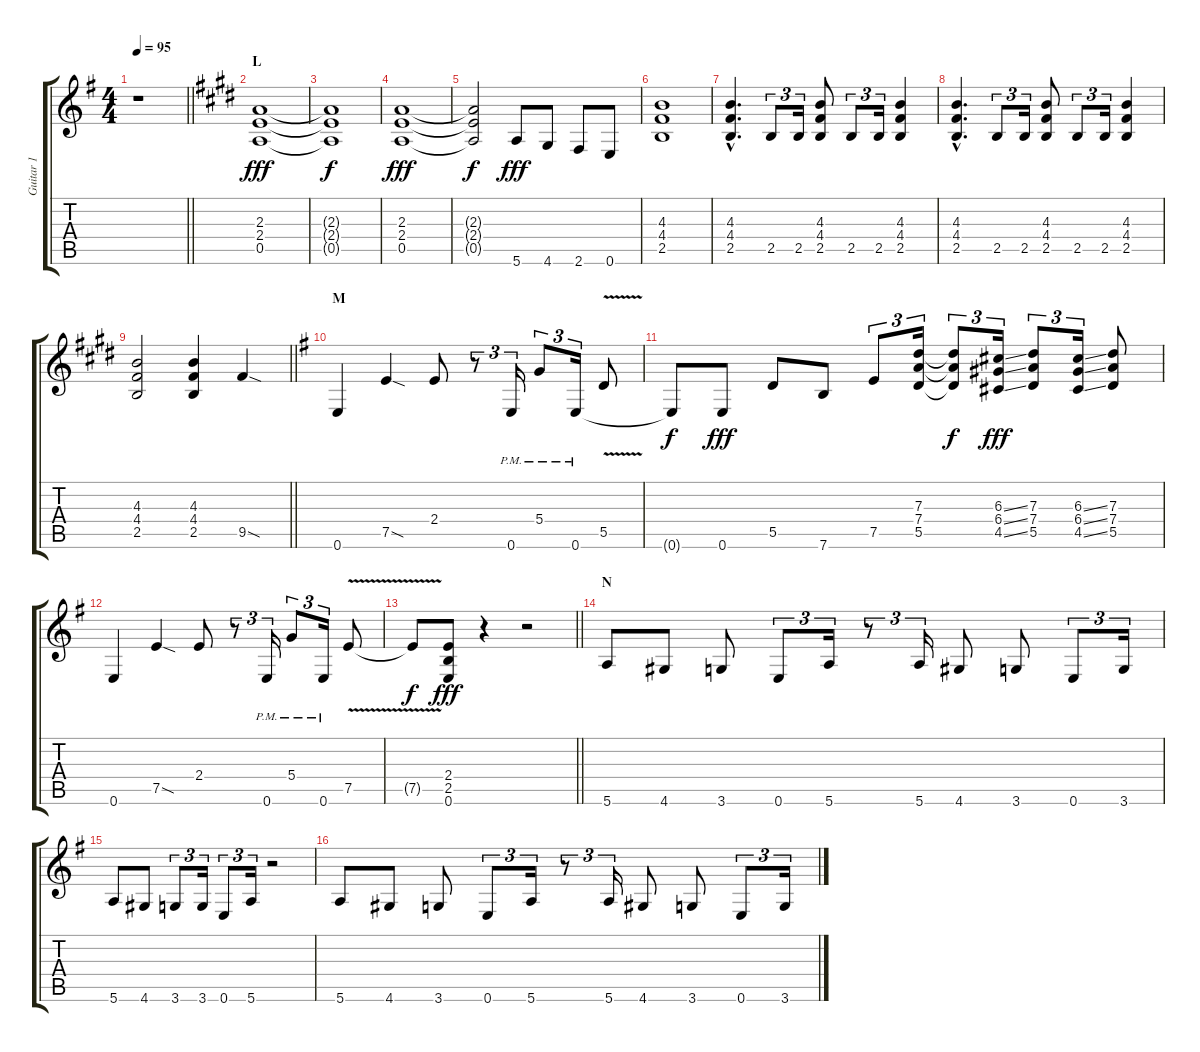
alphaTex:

\track ("Guitar 1" "Guitar 1") {instrument distortionguitar}
\staff {score tabs}
\tuning (E4 B3 G3 D3 A2 E2) {hide}
\ts (4 4)
\tempo 95
\clef g2
\barLineRight lightlight
\ks g
r.1{dy fff} |
\section ("" "L")
\ks e
(2.3 2.4 0.5).1 |
(2.3{t} 2.4{t} 0.5{t}).1{dy f} |
(2.3 2.4 0.5).1{dy fff} |
(2.3{t} 2.4{t} 0.5{t}).2{dy f} 5.6.8{dy fff} 4.6.8 2.6.8 0.6.8 |
(4.3 4.4 2.5).1 |
(4.3{hac} 4.4{hac} 2.5{hac}).4{d} 2.5.8{tu (3 2)} 2.5.16{tu (3 2)} (4.3 4.4 2.5).8 2.5.8{tu (3 2)} 2.5.16{tu (3 2)} (4.3 4.4 2.5).4 |
(4.3{hac} 4.4{hac} 2.5{hac}).4{d} 2.5.8{tu (3 2)} 2.5.16{tu (3 2)} (4.3 4.4 2.5).8 2.5.8{tu (3 2)} 2.5.16{tu (3 2)} (4.3 4.4 2.5).4 |
\barLineRight lightlight
(4.3 4.4 2.5).2 (4.3 4.4 2.5).4 9.5{sod}.4 |
\section ("" "M")
\ks g
0.6.4 7.5{sod}.4 2.4.8 r.8{tu (3 2)} 0.6{pm}.16{tu (3 2)} 5.4{pm}.8{tu (3 2)} 0.6{pm}.16{tu (3 2)} 5.5{v}.8 |
0.6{t}.8{dy f} 0.6.8{dy fff} 5.5.8 7.6.8 7.5.8{tu (3 2)} (7.3 7.4 5.5).16{tu (3 2)} (7.3{t} 7.4{t} 5.5{t}).8{tu (3 2) dy f} (6.3{ss} 6.4{ss} 4.5{ss}).16{tu (3 2) dy fff} (7.3 7.4 5.5).8{tu (3 2)} (6.3{ss} 6.4{ss} 4.5{ss}).16{tu (3 2)} (7.3 7.4 5.5).8 |
0.6.4 7.5{sod}.4 2.4.8 r.8{tu (3 2)} 0.6{pm}.16{tu (3 2)} 5.4{pm}.8{tu (3 2)} 0.6{pm}.16{tu (3 2)} 7.5{v}.8 |
\barLineRight lightlight
7.5{t}.8{dy f} (2.4 2.5 0.6).8{dy fff} r.4 r.2 |
\section ("" "N")
5.6.8 4.6.8 3.6.8 0.6.8{tu (3 2)} 5.6.16{tu (3 2)} r.8{tu (3 2)} 5.6.16{tu (3 2)} 4.6.8 3.6.8 0.6.8{tu (3 2)} 3.6.16{tu (3 2)} |
5.6.8 4.6.8 3.6.8{tu (3 2)} 3.6.16{tu (3 2)} 0.6.8{tu (3 2)} 5.6.16{tu (3 2)} r.2 |
5.6.8 4.6.8 3.6.8 0.6.8{tu (3 2)} 5.6.16{tu (3 2)} r.8{tu (3 2)} 5.6.16{tu (3 2)} 4.6.8 3.6.8 0.6.8{tu (3 2)} 3.6.16{tu (3 2)}
